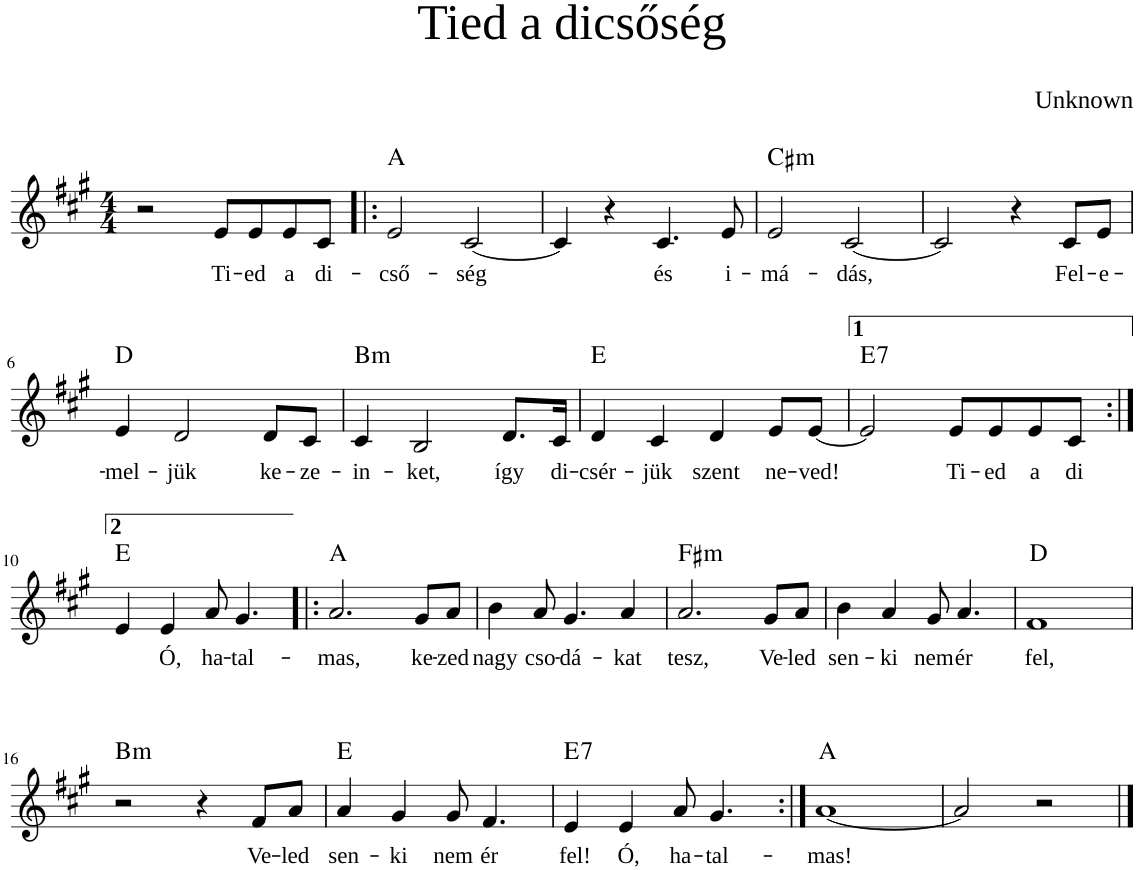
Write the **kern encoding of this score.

**kern	**text	**harte
*part1	*part1	*part1
*staff1	*staff1	*
*I"Choir	*	*
*I'Ch	*	*
*clefG2	*	*
*k[f#c#g#]	*	*
*M4/4	*	*
=1	=1	=1
2r	.	.
!	!LO:LY:b	!
8e/L	Ti-	.
!	!LO:LY:b	!
8e/	-ed	.
!	!LO:LY:b	!
8e/	a	.
!	!LO:LY:b	!
8c#/J	di-	.
=2!|:	=2!|:	=2!|:
!	!LO:LY:b	!LO:H:kt=N.C.
2e/	-cső-	N
!	!LO:LY:b	!
[2c#/	-ség	.
=3	=3	=3
4c#/]	.	.
4r	.	.
!	!LO:LY:b	!
4.c#/	és	.
!	!LO:LY:b	!
8e/	i-	.
=4	=4	=4
!	!LO:LY:b	!LO:H:kt=m
2e/	-má-	C#:min
!	!LO:LY:b	!
[2c#/	-dás,	.
=5	=5	=5
2c#/]	.	.
4r	.	.
!	!LO:LY:b	!
8c#/L	Fel-	.
!	!LO:LY:b	!
8e/J	-e-	.
!!LO:LB:g=z
=6	=6	=6
!	!LO:LY:b	!LO:H:kt=N.C.
4e/	-mel-	N
!	!LO:LY:b	!
2d/	-jük	.
!	!LO:LY:b	!
8d/L	ke-	.
!	!LO:LY:b	!
8c#/J	-ze-	.
=7	=7	=7
!	!LO:LY:b	!LO:H:kt=m
4c#/	-in-	B:min
!	!LO:LY:b	!
2B/	-ket,	.
!	!LO:LY:b	!
8.d/L	így	.
!	!LO:LY:b	!
16c#/Jk	di-	.
=8	=8	=8
!	!LO:LY:b	!LO:H:kt=N.C.
4d/	-csér-	N
!	!LO:LY:b	!
4c#/	jük	.
!	!LO:LY:b	!
4d/	szent	.
!	!LO:LY:b	!
8e/L	ne-	.
!	!LO:LY:b	!
[8e/J	-ved!	.
=9	=9	=9
!	!	!LO:H:kt=7
2e/]	.	E:7
!	!LO:LY:b	!
8e/L	Ti-	.
!	!LO:LY:b	!
8e/	-ed	.
!	!LO:LY:b	!
8e/	a	.
!	!LO:LY:b	!
8c#/J	-di	.
!!LO:LB:g=z
=10:|!	=10:|!	=10:|!
!	!	!LO:H:kt=N.C.
4e/	.	N
!	!LO:LY:b	!
4e/	Ó,	.
!	!LO:LY:b	!
8a/	ha-	.
!	!LO:LY:b	!
4.g#/	-tal-	.
=11!|:	=11!|:	=11!|:
!	!LO:LY:b	!LO:H:kt=N.C.
2.a/	-mas,	N
!	!LO:LY:b	!
8g#/L	ke-	.
!	!LO:LY:b	!
8a/J	-zed	.
=12	=12	=12
!	!LO:LY:b	!
4b\	nagy	.
!	!LO:LY:b	!
8a/	cso-	.
!	!LO:LY:b	!
4.g#/	-dá-	.
!	!LO:LY:b	!
4a/	-kat	.
=13	=13	=13
!	!LO:LY:b	!LO:H:kt=m
2.a/	tesz,	F#:min
!	!LO:LY:b	!
8g#/L	Ve-	.
!	!LO:LY:b	!
8a/J	-led	.
=14	=14	=14
!	!LO:LY:b	!
4b\	sen-	.
!	!LO:LY:b	!
4a/	-ki	.
!	!LO:LY:b	!
8g#/	nem	.
!	!LO:LY:b	!
4.a/	ér	.
=15	=15	=15
!	!LO:LY:b	!LO:H:kt=N.C.
1f#	fel,	N
!!LO:LB:g=z
=16	=16	=16
!	!	!LO:H:kt=m
2r	.	B:min
4r	.	.
!	!LO:LY:b	!
8f#/L	Ve-	.
!	!LO:LY:b	!
8a/J	-led	.
=17	=17	=17
!	!LO:LY:b	!LO:H:kt=N.C.
4a/	sen-	N
!	!LO:LY:b	!
4g#/	-ki	.
!	!LO:LY:b	!
8g#/	nem	.
!	!LO:LY:b	!
4.f#/	ér	.
=18	=18	=18
!	!LO:LY:b	!LO:H:kt=7
4e/	fel!	E:7
!	!LO:LY:b	!
4e/	Ó,	.
!	!LO:LY:b	!
8a/	ha-	.
!	!LO:LY:b	!
4.g#/	-tal-	.
=19:|!	=19:|!	=19:|!
!	!LO:LY:b	!LO:H:kt=N.C.
[1a	-mas!	N
=20	=20	=20
2a/]	.	.
2r	.	.
==	==	==
*-	*-	*-
